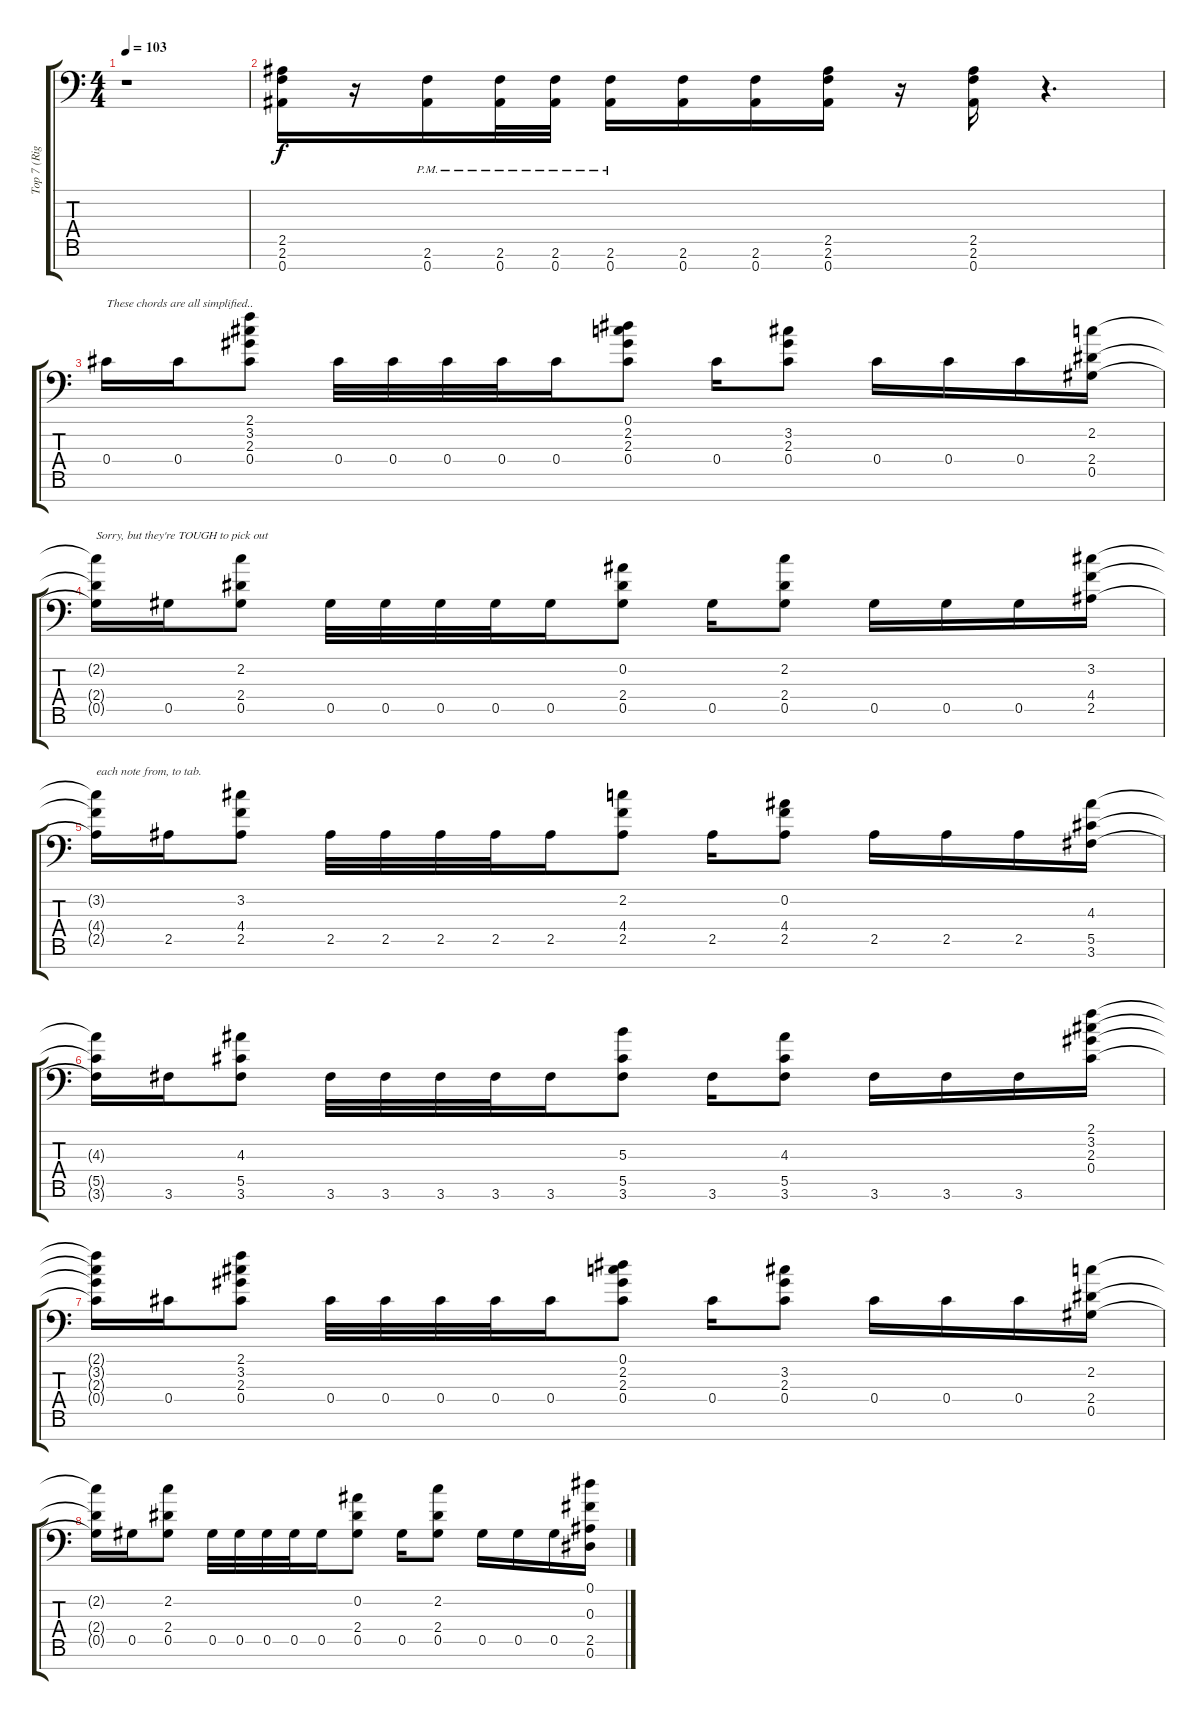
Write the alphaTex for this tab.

\track ("Top 7 (Right Guitar)" "Top 7 (Rig") {instrument distortionguitar}
\staff {score tabs}
\tuning (Eb4 Bb3 Gb3 Db3 Ab2 Eb2 Bb1) {hide}
\ts (4 4)
\tempo 103
\clef f4
\ks c
r.1{dy f} |
(2.5 2.6 0.7).16{volume 13} r.16 (2.6{pm} 0.7{pm}).16 (2.6{pm} 0.7{pm}).32 (2.6{pm} 0.7{pm}).32 (2.6{pm} 0.7{pm}).16 (2.6 0.7).16 (2.6 0.7).16 (2.5 2.6 0.7).16 r.16 (2.5 2.6 0.7).16 r.4{d} |
0.4.16{txt "These chords are all simplified.."} 0.4.16 (2.1 3.2 2.3 0.4).8 0.4.32 0.4.32 0.4.32 0.4.32 0.4.16 (0.1 2.2 2.3 0.4).8 0.4.16 (3.2 2.3 0.4).8 0.4.16 0.4.16 0.4.16 (2.2 2.4 0.5).16 |
(2.2{t} 2.4{t} 0.5{t}).16{txt "Sorry, but they're TOUGH to pick out"} 0.5.16 (2.2 2.4 0.5).8 0.5.32 0.5.32 0.5.32 0.5.32 0.5.16 (0.2 2.4 0.5).8 0.5.16 (2.2 2.4 0.5).8 0.5.16 0.5.16 0.5.16 (3.2 4.4 2.5).16 |
(3.2{t} 4.4{t} 2.5{t}).16{txt "each note from, to tab."} 2.5.16 (3.2 4.4 2.5).8 2.5.32 2.5.32 2.5.32 2.5.32 2.5.16 (2.2 4.4 2.5).8 2.5.16 (0.2 4.4 2.5).8 2.5.16 2.5.16 2.5.16 (4.3 5.5 3.6).16 |
(4.3{t} 5.5{t} 3.6{t}).16 3.6.16 (4.3 5.5 3.6).8 3.6.32 3.6.32 3.6.32 3.6.32 3.6.16 (5.3 5.5 3.6).8 3.6.16 (4.3 5.5 3.6).8 3.6.16 3.6.16 3.6.16 (2.1 3.2 2.3 0.4).16 |
(2.1{t} 3.2{t} 2.3{t} 0.4{t}).16 0.4.16 (2.1 3.2 2.3 0.4).8 0.4.32 0.4.32 0.4.32 0.4.32 0.4.16 (0.1 2.2 2.3 0.4).8 0.4.16 (3.2 2.3 0.4).8 0.4.16 0.4.16 0.4.16 (2.2 2.4 0.5).16 |
(2.2{t} 2.4{t} 0.5{t}).16 0.5.16 (2.2 2.4 0.5).8 0.5.32 0.5.32 0.5.32 0.5.32 0.5.16 (0.2 2.4 0.5).8 0.5.16 (2.2 2.4 0.5).8 0.5.16 0.5.16 0.5.16 (0.1 0.3 2.5 0.6).16
